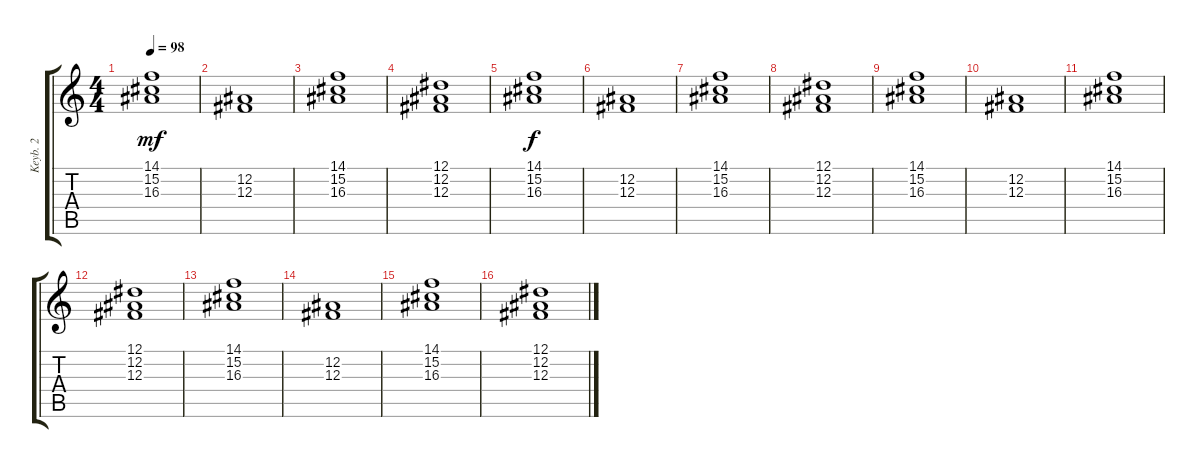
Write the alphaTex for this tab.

\track ("Keyb. 2" "Keyb. 2") {instrument synthstrings1}
\staff {score tabs}
\tuning (Eb4 Bb3 Gb3 Db3 Ab2 Eb2) {hide}
\ts (4 4)
\tempo 98
\clef g2
\ks c
(14.1 15.2 16.3).1{dy mf} |
(12.2 12.3).1 |
(14.1 15.2 16.3).1 |
(12.1 12.2 12.3).1 |
(14.1 15.2 16.3).1{dy f} |
(12.2 12.3).1 |
(14.1 15.2 16.3).1 |
(12.1 12.2 12.3).1 |
(14.1 15.2 16.3).1 |
(12.2 12.3).1 |
(14.1 15.2 16.3).1 |
(12.1 12.2 12.3).1 |
(14.1 15.2 16.3).1 |
(12.2 12.3).1 |
(14.1 15.2 16.3).1 |
(12.1 12.2 12.3).1
